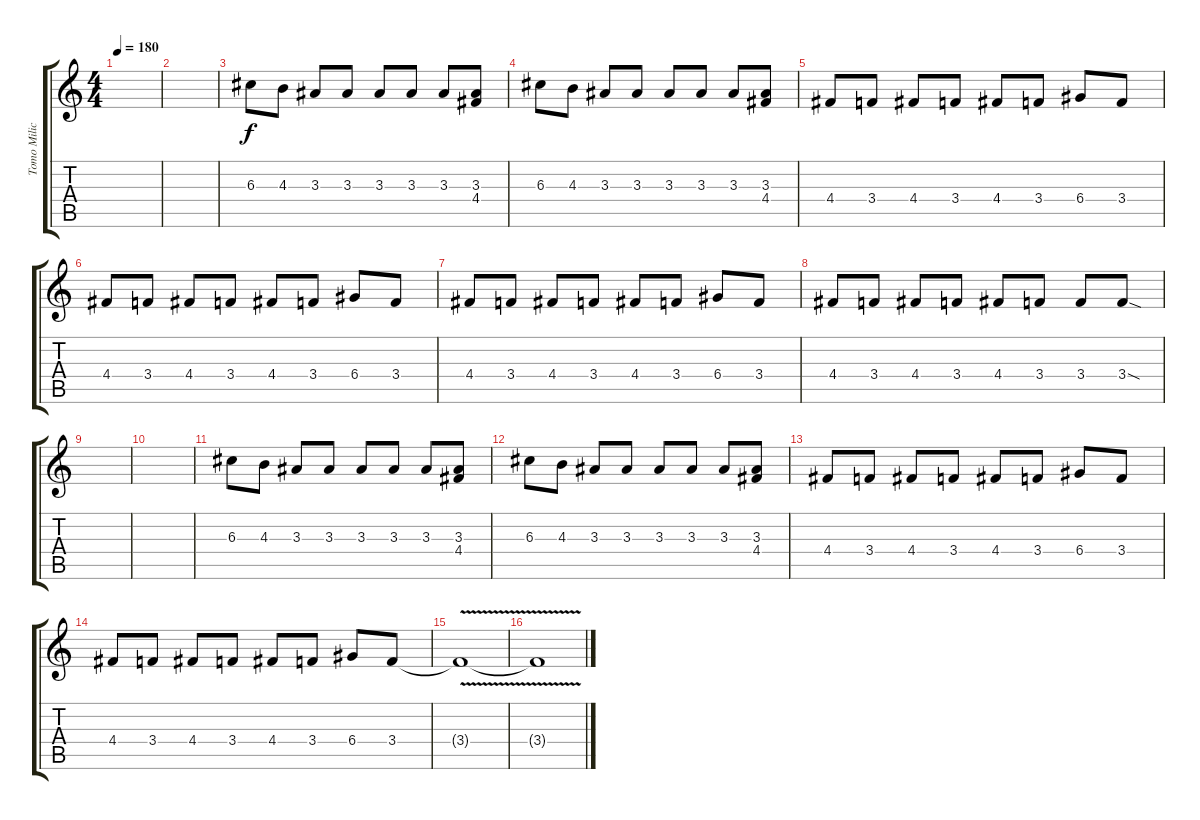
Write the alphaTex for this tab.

\track ("Tomo Milicevic [Guitar]" "Tomo Milic") {instrument overdrivenguitar}
\staff {score tabs}
\tuning (E4 B3 G3 D3 A2 D2) {hide}
\ts (4 4)
\tempo 180
\clef g2
\ks c
|
|
6.3.8 4.3.8 3.3.8 3.3.8 3.3.8 3.3.8 3.3.8 (3.3 4.4).8 |
6.3.8 4.3.8 3.3.8 3.3.8 3.3.8 3.3.8 3.3.8 (3.3 4.4).8 |
4.4.8 3.4.8 4.4.8 3.4.8 4.4.8 3.4.8 6.4.8 3.4.8 |
4.4.8 3.4.8 4.4.8 3.4.8 4.4.8 3.4.8 6.4.8 3.4.8 |
4.4.8 3.4.8 4.4.8 3.4.8 4.4.8 3.4.8 6.4.8 3.4.8 |
4.4.8 3.4.8 4.4.8 3.4.8 4.4.8 3.4.8 3.4.8 3.4{sod}.8 |
|
|
6.3.8 4.3.8 3.3.8 3.3.8 3.3.8 3.3.8 3.3.8 (3.3 4.4).8 |
6.3.8 4.3.8 3.3.8 3.3.8 3.3.8 3.3.8 3.3.8 (3.3 4.4).8 |
4.4.8 3.4.8 4.4.8 3.4.8 4.4.8 3.4.8 6.4.8 3.4.8 |
4.4.8 3.4.8 4.4.8 3.4.8 4.4.8 3.4.8 6.4.8 3.4.8 |
3.4{v t}.1 |
3.4{t}.1
